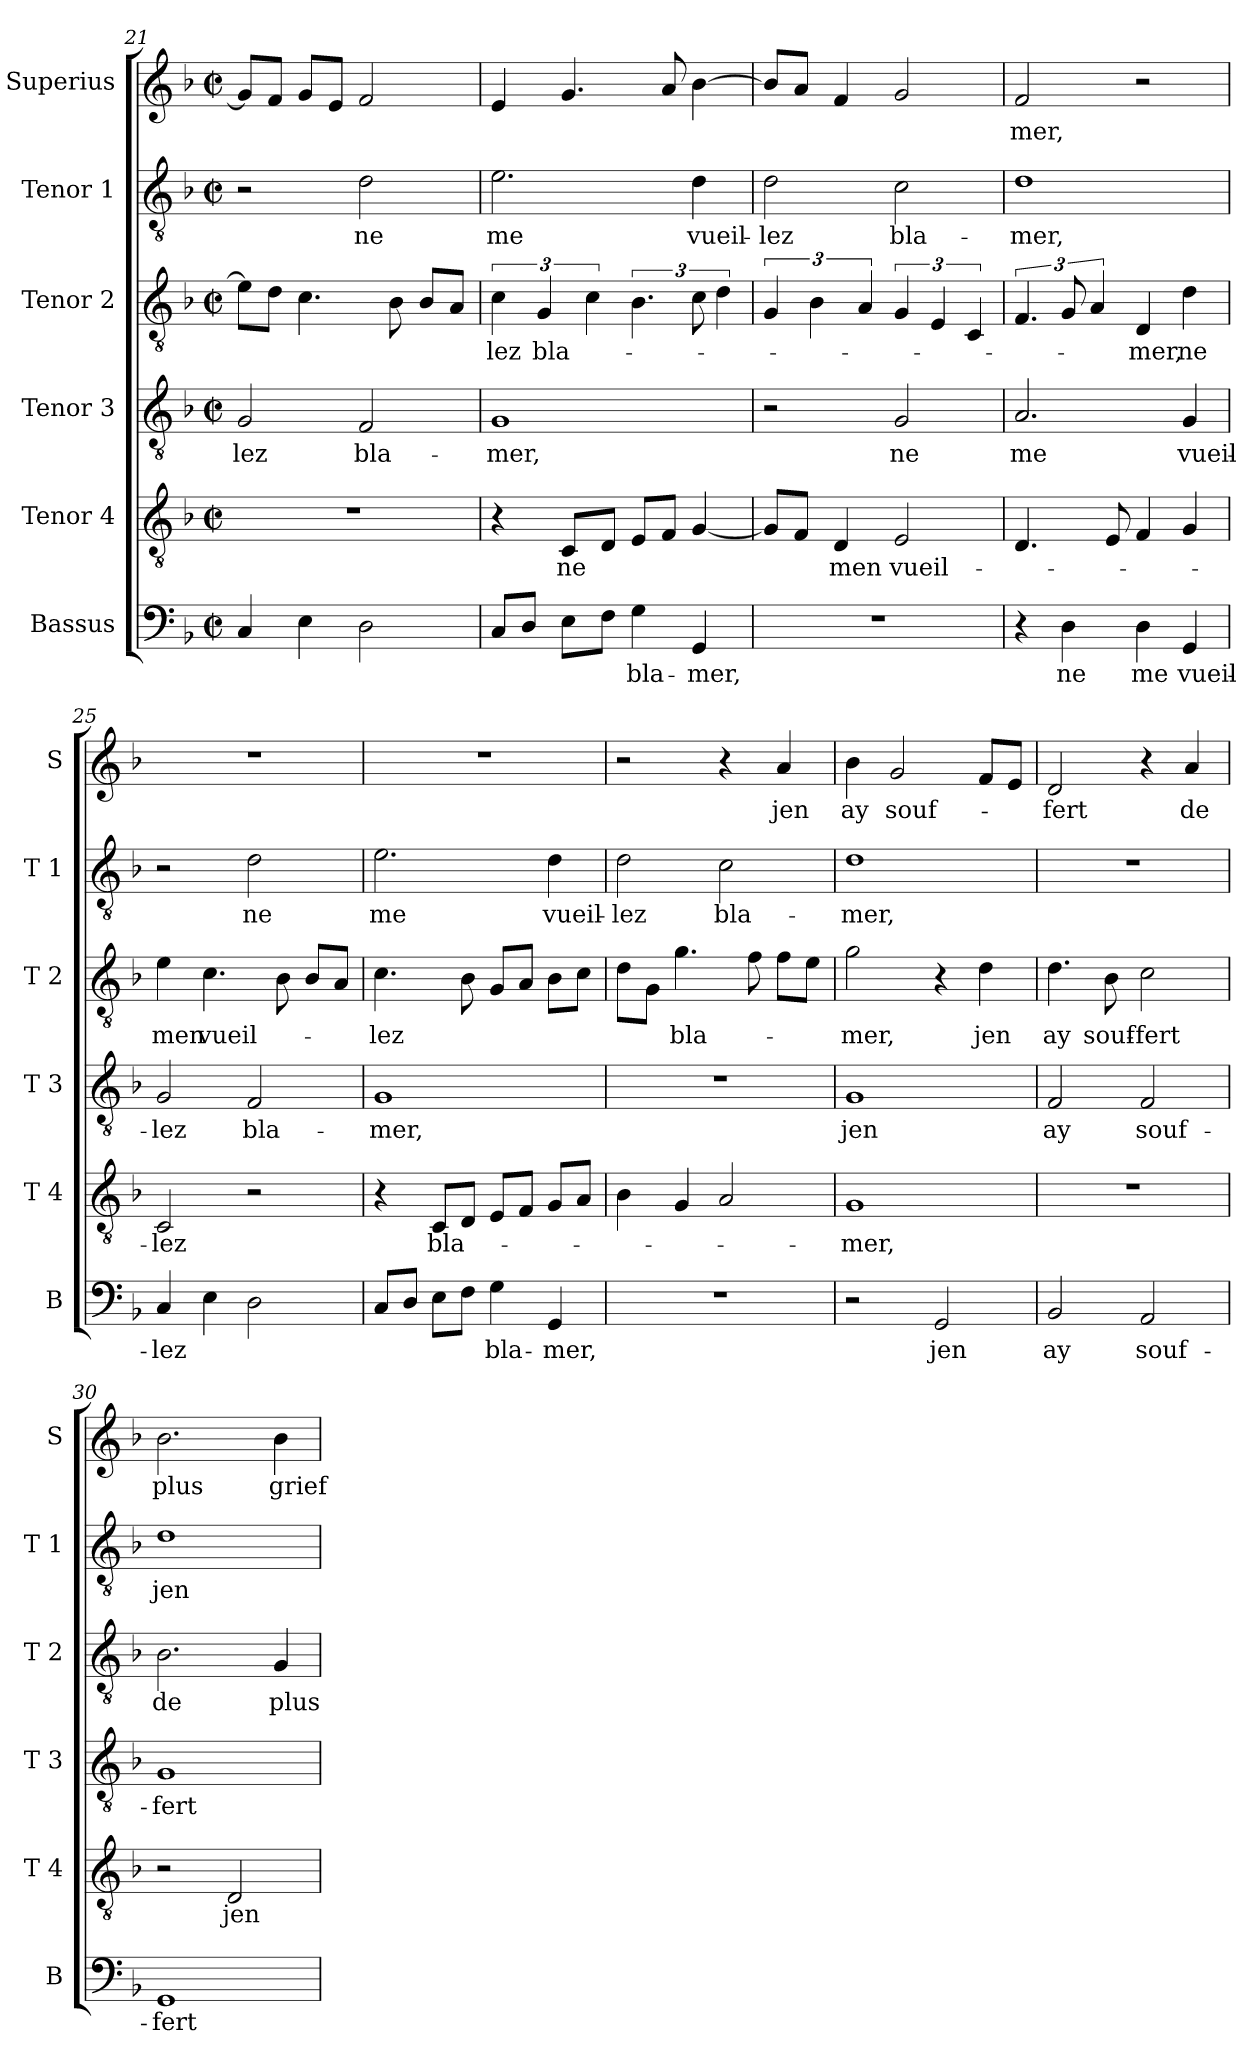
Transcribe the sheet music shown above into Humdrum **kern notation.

**kern	**text	**kern	**text	**kern	**text	**kern	**text	**kern	**text	**kern	**text
*part6	*part6	*part5	*part5	*part4	*part4	*part3	*part3	*part2	*part2	*part1	*part1
*staff6	*staff6	*staff5	*staff5	*staff4	*staff4	*staff3	*staff3	*staff2	*staff2	*staff1	*staff1
*I"Bassus	*	*I"Tenor 4	*	*I"Tenor 3	*	*I"Tenor 2	*	*I"Tenor 1	*	*I"Superius	*
*I'B	*	*I'T 4	*	*I'T 3	*	*I'T 2	*	*I'T 1	*	*I'S	*
*clefF4	*	*clefGv2	*	*clefGv2	*	*clefGv2	*	*clefGv2	*	*clefG2	*
*k[b-]	*	*k[b-]	*	*k[b-]	*	*k[b-]	*	*k[b-]	*	*k[b-]	*
*F:	*	*F:	*	*F:	*	*F:	*	*F:	*	*F:	*
*M2/2	*	*M2/2	*	*M2/2	*	*M2/2	*	*M2/2	*	*M2/2	*
*met(c|)	*	*met(c|)	*	*met(c|)	*	*met(c|)	*	*met(c|)	*	*met(c|)	*
=21	=21	=21	=21	=21	=21	=21	=21	=21	=21	=21	=21
4C/	.	1r	.	2G/	-lez	8e\L]	.	2r	.	8g/L]	.
.	.	.	.	.	.	8d\J	.	.	.	8f/J	.
4E\	.	.	.	.	.	4.c\	.	.	.	8g/L	.
.	.	.	.	.	.	.	.	.	.	8e/J	.
2D\	.	.	.	2F/	bla-	.	.	2d\	ne	2f/	.
.	.	.	.	.	.	8B-\	.	.	.	.	.
.	.	.	.	.	.	8B-/L	.	.	.	.	.
.	.	.	.	.	.	8A/J	.	.	.	.	.
=22	=22	=22	=22	=22	=22	=22	=22	=22	=22	=22	=22
8C/L	.	4r	.	1G	-mer,	6c\	-lez	2.e\	me	4e/	.
8D/J	.	.	.	.	.	.	.	.	.	.	.
.	.	.	.	.	.	6G/	bla-	.	.	.	.
8E\L	.	8C/L	ne	.	.	.	.	.	.	4.g/	.
.	.	.	.	.	.	6c\	.	.	.	.	.
8F\J	.	8D/J	.	.	.	.	.	.	.	.	.
4G\	bla-	8E/L	.	.	.	6.B-\	.	.	.	.	.
.	.	8F/J	.	.	.	.	.	.	.	8a/	.
4GG/	-mer,	[4G/	.	.	.	12c\	.	4d\	vueil-	[4b-\	.
.	.	.	.	.	.	6d\	.	.	.	.	.
=23	=23	=23	=23	=23	=23	=23	=23	=23	=23	=23	=23
1r	.	8G/L]	.	2r	.	6G/	.	2d\	-lez	8b-/L]	.
.	.	8F/J	.	.	.	.	.	.	.	8a/J	.
.	.	.	.	.	.	6B-\	.	.	.	.	.
.	.	4D/	men	.	.	.	.	.	.	4f/	.
.	.	.	.	.	.	6A/	.	.	.	.	.
.	.	2E/	vueil-	2G/	ne	6G/	.	2c\	bla-	2g/	.
.	.	.	.	.	.	6E/	.	.	.	.	.
.	.	.	.	.	.	6C/	.	.	.	.	.
!!LO:PB:g=z
=24	=24	=24	=24	=24	=24	=24	=24	=24	=24	=24	=24
4r	.	4.D/	.	2.A/	me	6.F/	.	1d	-mer,	2f/	-mer,
4D\	ne	.	.	.	.	12G/	.	.	.	.	.
.	.	.	.	.	.	6A/	.	.	.	.	.
.	.	8E/	.	.	.	.	.	.	.	.	.
4D\	me	4F/	.	.	.	4D/	-mer,	.	.	2r	.
4GG/	vueil-	4G/	.	4G/	vueil-	4d\	ne	.	.	.	.
=25	=25	=25	=25	=25	=25	=25	=25	=25	=25	=25	=25
4C/	-lez	2C/	-lez	2G/	-lez	4e\	men	2r	.	1r	.
4E\	.	.	.	.	.	4.c\	vueil-	.	.	.	.
2D\	.	2r	.	2F/	bla-	.	.	2d\	ne	.	.
.	.	.	.	.	.	8B-\	.	.	.	.	.
.	.	.	.	.	.	8B-/L	.	.	.	.	.
.	.	.	.	.	.	8A/J	.	.	.	.	.
=26	=26	=26	=26	=26	=26	=26	=26	=26	=26	=26	=26
8C/L	.	4r	.	1G	-mer,	4.c\	-lez	2.e\	me	1r	.
8D/J	.	.	.	.	.	.	.	.	.	.	.
8E\L	.	8C/L	bla-	.	.	.	.	.	.	.	.
8F\J	.	8D/J	.	.	.	8B-\	.	.	.	.	.
4G\	bla-	8E/L	.	.	.	8G/L	.	.	.	.	.
.	.	8F/J	.	.	.	8A/J	.	.	.	.	.
4GG/	-mer,	8G/L	.	.	.	8B-\L	.	4d\	vueil-	.	.
.	.	8A/J	.	.	.	8c\J	.	.	.	.	.
=27	=27	=27	=27	=27	=27	=27	=27	=27	=27	=27	=27
1r	.	4B-\	.	1r	.	8d\L	.	2d\	-lez	2r	.
.	.	.	.	.	.	8G\J	.	.	.	.	.
.	.	4G/	.	.	.	4.g\	bla-	.	.	.	.
.	.	2A/	.	.	.	.	.	2c\	bla-	4r	.
.	.	.	.	.	.	8f\	.	.	.	.	.
.	.	.	.	.	.	8f\L	.	.	.	4a/	jen
.	.	.	.	.	.	8e\J	.	.	.	.	.
=28	=28	=28	=28	=28	=28	=28	=28	=28	=28	=28	=28
2r	.	1G	-mer,	1G	jen	2g\	-mer,	1d	-mer,	4b-\	ay
.	.	.	.	.	.	.	.	.	.	2g/	souf-
2GG/	jen	.	.	.	.	4r	.	.	.	.	.
.	.	.	.	.	.	4d\	jen	.	.	8f/L	.
.	.	.	.	.	.	.	.	.	.	8e/J	.
=29	=29	=29	=29	=29	=29	=29	=29	=29	=29	=29	=29
2BB-/	ay	1r	.	2F/	ay	4.d\	ay	1r	.	2d/	-fert
.	.	.	.	.	.	8B-\	souf-	.	.	.	.
2AA/	souf-	.	.	2F/	souf-	2c\	-fert	.	.	4r	.
.	.	.	.	.	.	.	.	.	.	4a/	de
!!LO:LB:g=z
=30	=30	=30	=30	=30	=30	=30	=30	=30	=30	=30	=30
1GG	-fert	2r	.	1G	-fert	2.B-\	de	1d	jen	2.b-\	plus
.	.	2D/	jen	.	.	.	.	.	.	.	.
.	.	.	.	.	.	4G/	plus	.	.	4b-\	grief-
=	=	=	=	=	=	=	=	=	=	=	=
*-	*-	*-	*-	*-	*-	*-	*-	*-	*-	*-	*-
